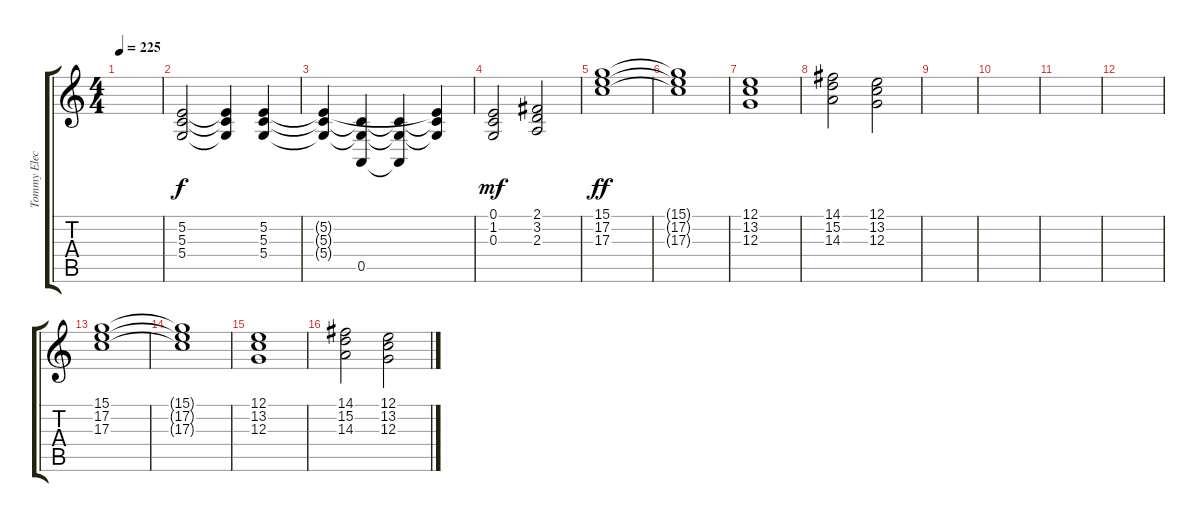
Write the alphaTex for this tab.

\track ("Tommy Elec." "Tommy Elec") {instrument electricpiano1 bank 255}
\staff {score tabs}
\tuning (E4 B3 G3 D3 A2 E2) {hide}
\ts (4 4)
\tempo 225
\clef g2
\ks c
|
(5.2 5.3 5.4).2{dy f} (5.2{t} 5.3{t} 5.4{t}).4 (5.2 5.3 5.4).4 |
(5.2{t} 5.3{t} 5.4{t}).4 (5.3{t} 5.4{t} 0.5).4 (5.3{t} 5.4{t} 0.5{t}).4 (5.2{t} 5.3{t} 5.4{t}).4 |
(0.1 1.2 0.3).2{dy mf} (2.1 3.2 2.3).2 |
(15.1 17.2 17.3).1{dy ff} |
(15.1{t} 17.2{t} 17.3{t}).1 |
(12.1 13.2 12.3).1 |
(14.1 15.2 14.3).2 (12.1 13.2 12.3).2 |
|
|
|
|
(15.1 17.2 17.3).1 |
(15.1{t} 17.2{t} 17.3{t}).1 |
(12.1 13.2 12.3).1 |
(14.1 15.2 14.3).2 (12.1 13.2 12.3).2
